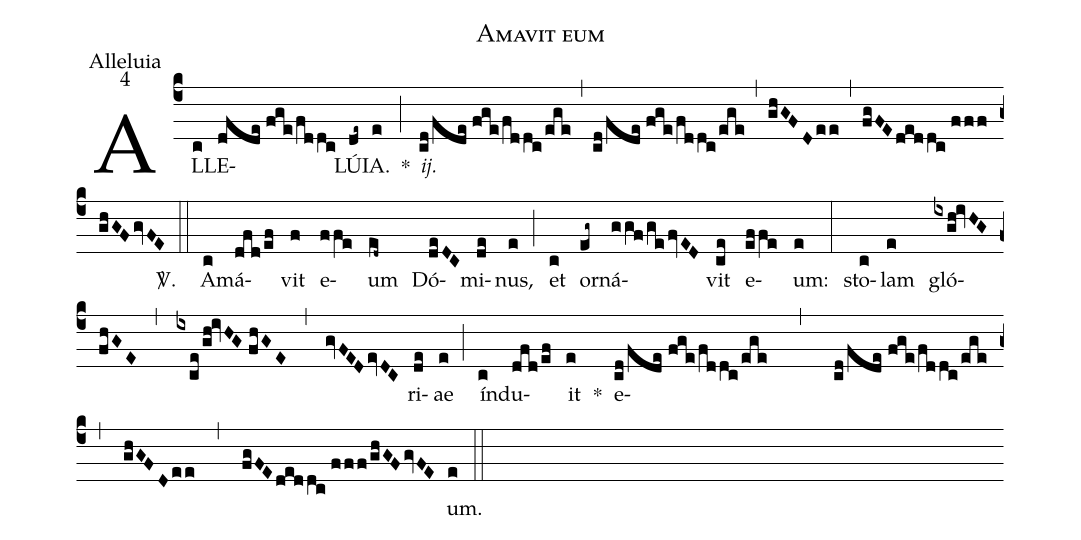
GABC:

name:Amavit eum;
office-part:Alleluia;
mode:4;
%%
(c4) AL(c)LE(dfde//fge/fddc)LÚ(de~)IA.(e) *(;) <i>ij.</i>(cd/fde//fge/fddc/ege) (,) (cd/fde//fge/fddc/ege) (,) (ghGFDee) (,) (fgFEdeddc//fff/ghGFgvFE) <sp>V/</sp>.(::) A(c)má(dfd/ef)vit(f) e(ffe)um(ed~) Dó(deDC)mi(de)nus,(e) (;) et(c) or(eg~)ná(ggf/gefvED)vit(ce) e(effe)um:(e) (:) sto(c)lam(e) gló(ixgh!ivHG//fhGE,ixce/gh!ivHG//fhGE,gvFEDevDC)ri(de)ae(e) (;) ín(c)du(dfd/ef)it(e) *() e(cd/fde//fge/fddc/ege , cd/fde//fge/fddc/ege , ghGFDee , fgFEdeddc//fff/ghGFgvFE)um.(e) (::)
